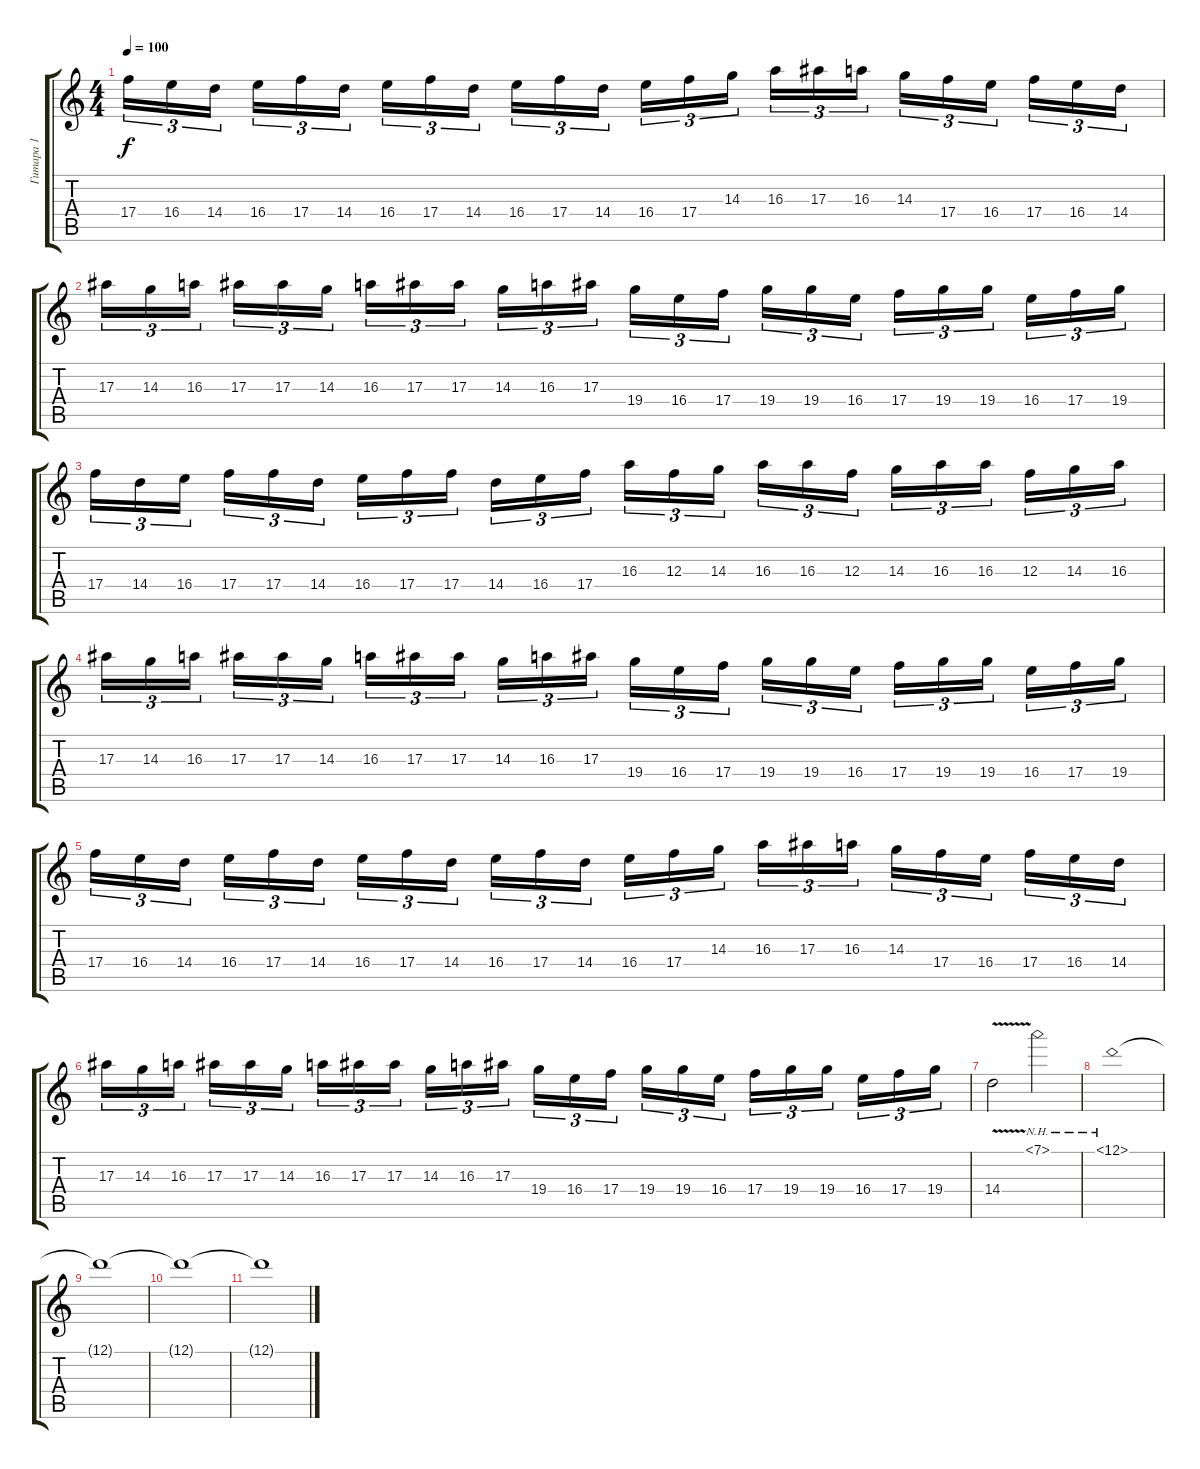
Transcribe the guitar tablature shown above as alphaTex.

\track ("Гитара 1" "Гитара 1") {instrument overdrivenguitar}
\staff {score tabs}
\tuning (D4 A3 F3 C3 G2 D2) {hide}
\ts (4 4)
\tempo 100
\clef g2
\ks c
17.4.16{tu (3 2) dy f} 16.4.16{tu (3 2)} 14.4.16{tu (3 2) beam splitsecondary} 16.4.16{tu (3 2)} 17.4.16{tu (3 2)} 14.4.16{tu (3 2)} 16.4.16{tu (3 2)} 17.4.16{tu (3 2)} 14.4.16{tu (3 2) beam splitsecondary} 16.4.16{tu (3 2)} 17.4.16{tu (3 2)} 14.4.16{tu (3 2)} 16.4.16{tu (3 2)} 17.4.16{tu (3 2)} 14.3.16{tu (3 2) beam splitsecondary} 16.3.16{tu (3 2)} 17.3.16{tu (3 2)} 16.3.16{tu (3 2)} 14.3.16{tu (3 2)} 17.4.16{tu (3 2)} 16.4.16{tu (3 2) beam splitsecondary} 17.4.16{tu (3 2)} 16.4.16{tu (3 2)} 14.4.16{tu (3 2)} |
17.3.16{tu (3 2)} 14.3.16{tu (3 2)} 16.3.16{tu (3 2) beam splitsecondary} 17.3.16{tu (3 2)} 17.3.16{tu (3 2)} 14.3.16{tu (3 2)} 16.3.16{tu (3 2)} 17.3.16{tu (3 2)} 17.3.16{tu (3 2) beam splitsecondary} 14.3.16{tu (3 2)} 16.3.16{tu (3 2)} 17.3.16{tu (3 2)} 19.4.16{tu (3 2)} 16.4.16{tu (3 2)} 17.4.16{tu (3 2) beam splitsecondary} 19.4.16{tu (3 2)} 19.4.16{tu (3 2)} 16.4.16{tu (3 2)} 17.4.16{tu (3 2)} 19.4.16{tu (3 2)} 19.4.16{tu (3 2) beam splitsecondary} 16.4.16{tu (3 2)} 17.4.16{tu (3 2)} 19.4.16{tu (3 2)} |
17.4.16{tu (3 2)} 14.4.16{tu (3 2)} 16.4.16{tu (3 2) beam splitsecondary} 17.4.16{tu (3 2)} 17.4.16{tu (3 2)} 14.4.16{tu (3 2)} 16.4.16{tu (3 2)} 17.4.16{tu (3 2)} 17.4.16{tu (3 2) beam splitsecondary} 14.4.16{tu (3 2)} 16.4.16{tu (3 2)} 17.4.16{tu (3 2)} 16.3.16{tu (3 2)} 12.3.16{tu (3 2)} 14.3.16{tu (3 2) beam splitsecondary} 16.3.16{tu (3 2)} 16.3.16{tu (3 2)} 12.3.16{tu (3 2)} 14.3.16{tu (3 2)} 16.3.16{tu (3 2)} 16.3.16{tu (3 2) beam splitsecondary} 12.3.16{tu (3 2)} 14.3.16{tu (3 2)} 16.3.16{tu (3 2)} |
17.3.16{tu (3 2)} 14.3.16{tu (3 2)} 16.3.16{tu (3 2) beam splitsecondary} 17.3.16{tu (3 2)} 17.3.16{tu (3 2)} 14.3.16{tu (3 2)} 16.3.16{tu (3 2)} 17.3.16{tu (3 2)} 17.3.16{tu (3 2) beam splitsecondary} 14.3.16{tu (3 2)} 16.3.16{tu (3 2)} 17.3.16{tu (3 2)} 19.4.16{tu (3 2)} 16.4.16{tu (3 2)} 17.4.16{tu (3 2) beam splitsecondary} 19.4.16{tu (3 2)} 19.4.16{tu (3 2)} 16.4.16{tu (3 2)} 17.4.16{tu (3 2)} 19.4.16{tu (3 2)} 19.4.16{tu (3 2) beam splitsecondary} 16.4.16{tu (3 2)} 17.4.16{tu (3 2)} 19.4.16{tu (3 2)} |
17.4.16{tu (3 2)} 16.4.16{tu (3 2)} 14.4.16{tu (3 2) beam splitsecondary} 16.4.16{tu (3 2)} 17.4.16{tu (3 2)} 14.4.16{tu (3 2)} 16.4.16{tu (3 2)} 17.4.16{tu (3 2)} 14.4.16{tu (3 2) beam splitsecondary} 16.4.16{tu (3 2)} 17.4.16{tu (3 2)} 14.4.16{tu (3 2)} 16.4.16{tu (3 2)} 17.4.16{tu (3 2)} 14.3.16{tu (3 2) beam splitsecondary} 16.3.16{tu (3 2)} 17.3.16{tu (3 2)} 16.3.16{tu (3 2)} 14.3.16{tu (3 2)} 17.4.16{tu (3 2)} 16.4.16{tu (3 2) beam splitsecondary} 17.4.16{tu (3 2)} 16.4.16{tu (3 2)} 14.4.16{tu (3 2)} |
17.3.16{tu (3 2)} 14.3.16{tu (3 2)} 16.3.16{tu (3 2) beam splitsecondary} 17.3.16{tu (3 2)} 17.3.16{tu (3 2)} 14.3.16{tu (3 2)} 16.3.16{tu (3 2)} 17.3.16{tu (3 2)} 17.3.16{tu (3 2) beam splitsecondary} 14.3.16{tu (3 2)} 16.3.16{tu (3 2)} 17.3.16{tu (3 2)} 19.4.16{tu (3 2)} 16.4.16{tu (3 2)} 17.4.16{tu (3 2) beam splitsecondary} 19.4.16{tu (3 2)} 19.4.16{tu (3 2)} 16.4.16{tu (3 2)} 17.4.16{tu (3 2)} 19.4.16{tu (3 2)} 19.4.16{tu (3 2) beam splitsecondary} 16.4.16{tu (3 2)} 17.4.16{tu (3 2)} 19.4.16{tu (3 2)} |
14.4{v}.2 7.1{nh}.2 |
12.1{nh}.1 |
12.1{t}.1 |
12.1{t}.1 |
12.1{t}.1
